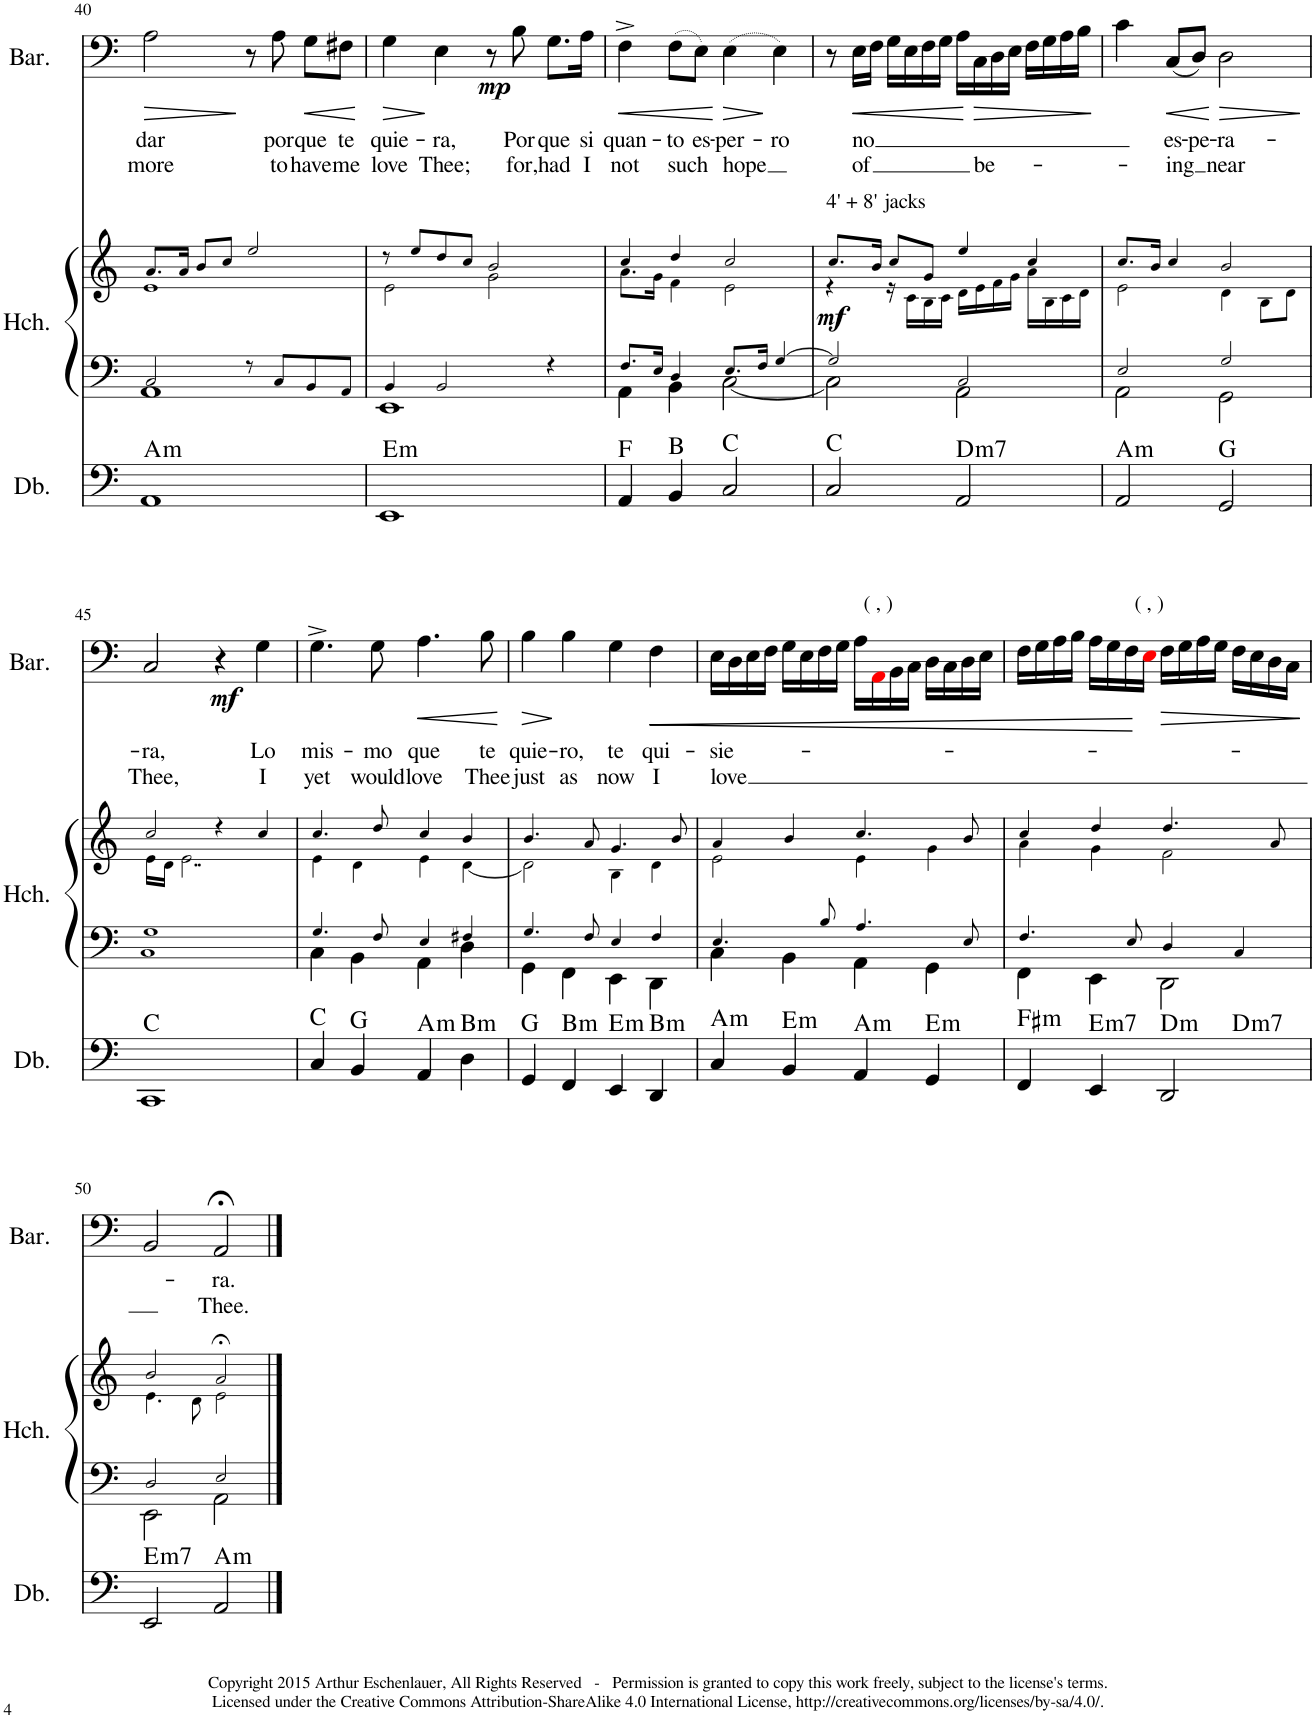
**kern	**harte	**kern	**kern	**dynam	**kern	**text	**text	**dynam
*part3	*part3	*part2	*part2	*part2	*part1	*part1	*part1	*part1
*staff4	*	*staff3	*staff2	*staff2/3	*staff1	*staff1	*staff1	*staff1
*I"Double Bass	*	*I"Harpsichord	*	*	*I"Baritone	*	*	*
*I'Db.	*	*I'Hch.	*	*	*I'Bar.	*	*	*
!!LO:PB:g=z
*clefF4	*	*clefF4	*clefG2	*	*clefF4	*	*	*
*k[]	*	*k[]	*k[]	*	*k[]	*	*	*
*M4/4	*	*M4/4	*M4/4	*	*M4/4	*	*	*
=40	=40	=40	=40	=40	=40	=40	=40	=40
*	*	*^	*^	*	*	*	*	*
!	!LO:H:kt=m	!	!	!	!	!	!	!LO:LY:b	!LO:LY:b	!LO:HP:b
1AA	A:min	2C!/	1AA	8.a!/L	1e!	.	2A\	dar	more	>
.	.	.	.	16a!/Jk	.	.	.	.	.	.
.	.	.	.	8b!/L	.	.	.	.	.	.
.	.	.	.	8cc!/J	.	.	.	.	.	.
.	.	8r	.	2ee!/	.	.	8r	.	.	]
!	!	!	!	!	!	!	!	!LO:LY:b	!LO:LY:b	!
.	.	8C!/L	.	.	.	.	8A\	por	to	.
!	!	!	!	!	!	!	!	!LO:LY:b	!LO:LY:b	!LO:HP:b
.	.	8BB!/	.	.	.	.	8G\L	que	have	<
!	!	!	!	!	!	!	!	!LO:LY:b	!LO:LY:b	!
.	.	8AA!/J	.	.	.	.	8F#X\J	te	me	.
*	*	*v	*v	*	*	*	*	*	*	*
*	*	*	*v	*v	*	*	*	*	*
.	.	.	.	.	.	.	.	[
=41	=41	=41	=41	=41	=41	=41	=41	=41
*	*	*^	*^	*	*	*	*	*
!	!LO:H:kt=m	!	!	!	!	!	!	!LO:LY:b	!LO:LY:b	!LO:HP:b
1EE	E:min	4BB!/	1EE	8r	2e!\	.	4G\	quie-	love	>
.	.	.	.	8ee!/L	.	.	.	.	.	.
!	!	!	!	!	!	!	!	!LO:LY:b	!LO:LY:b	!
.	.	2BB!/	.	8dd!/	.	.	4E\	-ra,	Thee;	]
.	.	.	.	8cc!/J	.	.	.	.	.	.
!	!	!	!	!	!	!	!	!	!	!LO:DY:b
.	.	.	.	2b!/	2g!\	.	8r	.	.	mp
!	!	!	!	!	!	!	!	!LO:LY:b	!LO:LY:b	!
.	.	.	.	.	.	.	8B\	Por	for,	.
!	!	!	!	!	!	!	!	!LO:LY:b	!LO:LY:b	!
.	.	4r	.	.	.	.	8.G\L	que	had	.
!	!	!	!	!	!	!	!	!LO:LY:b	!LO:LY:b	!
.	.	.	.	.	.	.	16A\Jk	si	I	.
=42	=42	=42	=42	=42	=42	=42	=42	=42	=42	=42
!	!	!	!	!	!	!	!	!LO:LY:b	!LO:LY:b	!LO:HP:b
4AA/	F:maj	8.F!/L	4AA\	4cc!/	8.a!\L	.	4F^\	quan-	not	<
.	.	16E!/Jk	.	.	16g!\Jk	.	.	.	.	.
!	!	!	!	!	!	!	!	!LO:LY:b	!LO:LY:b	!
4BB/	B:maj	4D!/	4BB\	4dd!/	4f!\	.	(8F\L	-to	such	.
!	!	!	!	!	!	!	!	!LO:LY:b	!	!
.	.	.	.	.	.	.	8E\J)	es-	.	.
!	!	!	!	!	!	!	!	!LO:LY:b	!LO:LY:b	!LO:HP:n=1:b
2C/	C:maj	8.E!/L	[2C\	2cc!/	2e!\	.	(4E\	-per-	hope	[ >
.	.	16F!/Jk	.	.	.	.	.	.	.	.
!	!	!	!	!	!	!	!	!LO:LY:b	!	!
.	.	[4G!/	.	.	.	.	4E\)	-ro	.	]
=43	=43	=43	=43	=43	=43	=43	=43	=43	=43	=43
!	!	!	!	!LO:TX:a:t=4' + 8' jacks	!	!	!	!	!	!
!	!	!	!	!	!	!LO:DY:b	!	!	!	!
2C/	C:maj	2G!/]	2C\]	8.cc!/L	4r	mf	8r	.	.	.
!	!	!	!	!	!	!	!	!LO:LY:b	!LO:LY:b	!LO:HP:b
.	.	.	.	.	.	.	16E\LL	no	-of	<
.	.	.	.	16b!/Jk	.	.	16F\JJ	.	.	.
.	.	.	.	8cc!/L	16r	.	16G\LL	.	.	.
.	.	.	.	.	16c!\LL	.	16E\	.	.	.
.	.	.	.	8g!/J	16B!\	.	16F\	.	.	.
.	.	.	.	.	16c!\JJ	.	16G\JJ	.	.	.
!	!LO:H:kt=m7	!	!	!	!	!	!	!	!	!
2AA/	D:min7	2C!/	2AA\	4ee!/	16d!\LL	.	16A\LL	.	.	.
!	!	!	!	!	!	!	!	!	!LO:LY:b	!LO:HP:n=1:b
.	.	.	.	.	16e!\	.	16C\	.	be-	[ >
.	.	.	.	.	16f!\	.	16D\	.	.	.
.	.	.	.	.	16g!\JJ	.	16E\JJ	.	.	.
.	.	.	.	4cc!/	16a!\LL	.	16F\LL	.	.	.
.	.	.	.	.	16B!\	.	16G\	.	.	.
.	.	.	.	.	16c!\	.	16A\	.	.	.
.	.	.	.	.	16d!\JJ	.	16B\JJ	.	.	.
*	*	*v	*v	*	*	*	*	*	*	*
*	*	*	*v	*v	*	*	*	*	*
.	.	.	.	.	.	.	.	]
=44	=44	=44	=44	=44	=44	=44	=44	=44
*	*	*^	*^	*	*	*	*	*
!	!LO:H:kt=m	!	!	!	!	!	!	!	!	!
2AA/	A:min	2E!/	2AA\	8.cc!/L	2e!\	.	4c\	.	.	.
.	.	.	.	16b!/Jk	.	.	.	.	.	.
!	!	!	!	!	!	!	!	!LO:LY:b	!LO:LY:b	!LO:HP:b
.	.	.	.	4cc!/	.	.	(8C/L	es-	-ing	<
!	!	!	!	!	!	!	!	!LO:LY:b	!	!
.	.	.	.	.	.	.	8D/J)	-pe-	.	.
!	!	!	!	!	!	!	!	!LO:LY:b	!LO:LY:b	!LO:HP:n=1:b
2GG/	G:maj	2G!/	2GG\	2b!/	4d!\	.	2D\	-ra-	near	[ >
.	.	.	.	.	8B!\L	.	.	.	.	.
.	.	.	.	.	8d!\J	.	.	.	.	.
*	*	*v	*v	*	*	*	*	*	*	*
*	*	*	*v	*v	*	*	*	*	*
.	.	.	.	.	.	.	.	]
!!LO:LB:g=z
=45	=45	=45	=45	=45	=45	=45	=45	=45
*	*	*^	*^	*	*	*	*	*
!	!	!	!	!	!	!	!	!LO:LY:b	!LO:LY:b	!
1CC	C:maj	1G!	1CCi 1C!	2cc!/	16e!\LL	.	2C/	-ra,	Thee,	.
.	.	.	.	.	16d!\JJ	.	.	.	.	.
.	.	.	.	.	2..e!\	.	.	.	.	.
!	!	!	!	!	!	!	!	!	!	!LO:DY:b
.	.	.	.	4r	.	.	4r	.	.	mf
!	!	!	!	!	!	!	!	!LO:LY:b	!LO:LY:b	!
.	.	.	.	4cc!/	.	.	4G\	Lo	I	.
=46	=46	=46	=46	=46	=46	=46	=46	=46	=46	=46
!	!	!	!	!	!	!	!	!LO:LY:b	!LO:LY:b	!
4C/	C:maj	4.G!/	4C\	4.cc!/	4e!\	.	4.G^\	mis-	yet	.
4BB/	G:maj	.	4BB\	.	4d!\	.	.	.	.	.
!	!	!	!	!	!	!	!	!LO:LY:b	!LO:LY:b	!
.	.	8F!/	.	8dd!/	.	.	8G\	-mo	would	.
!	!LO:H:kt=m	!	!	!	!	!	!	!LO:LY:b	!LO:LY:b	!LO:HP:b
4AA/	A:min	4E!/	4AA\	4cc!/	4e!\	.	4.A\	que	love	<
!	!LO:H:kt=m	!	!	!	!	!	!	!	!	!
4D\	B:min	4F#X!/	4D\	4b!/	[4d!\	.	.	.	.	.
!	!	!	!	!	!	!	!	!LO:LY:b	!LO:LY:b	!
.	.	.	.	.	.	.	8B\	te	Thee	.
*	*	*v	*v	*	*	*	*	*	*	*
*	*	*	*v	*v	*	*	*	*	*
.	.	.	.	.	.	.	.	[
=47	=47	=47	=47	=47	=47	=47	=47	=47
*	*	*^	*^	*	*	*	*	*
!	!	!	!	!	!	!	!	!LO:LY:b	!LO:LY:b	!LO:HP:b
4GG/	G:maj	4.G!/	4GG\	4.b!/	2d!\]	.	4B\	quie-	just	>
!	!LO:H:kt=m	!	!	!	!	!	!	!LO:LY:b	!LO:LY:b	!
4FFn/	B:min	.	4FF\	.	.	.	4B\	-ro,	as	]
.	.	8F!/	.	8a!/	.	.	.	.	.	.
!	!LO:H:kt=m	!	!	!	!	!	!	!LO:LY:b	!LO:LY:b	!
4EE/	E:min	4E!/	4EE\	4.g!/	4B!\	.	4G\	te	now	.
!	!LO:H:kt=m	!	!	!	!	!	!	!LO:LY:b	!LO:LY:b	!LO:HP:b
4DD/	B:min	4F!/	4DD\	.	4d!\	.	4F\	qui-	I	<
.	.	.	.	8b!/	.	.	.	.	.	.
=48	=48	=48	=48	=48	=48	=48	=48	=48	=48	=48
!	!LO:H:kt=m	!	!	!	!	!	!	!LO:LY:b	!LO:LY:b	!
4C/	A:min	4.E!/	4C\	4a!/	2e!\	.	16E\LL	-sie-	love	.
.	.	.	.	.	.	.	16D\	.	.	.
.	.	.	.	.	.	.	16E\	.	.	.
.	.	.	.	.	.	.	16F\JJ	.	.	.
!	!LO:H:kt=m	!	!	!	!	!	!	!	!	!
4BB/	E:min	.	4BB\	4b!/	.	.	16G\LL	.	.	.
.	.	.	.	.	.	.	16E\	.	.	.
.	.	8B!/	.	.	.	.	16F\	.	.	.
.	.	.	.	.	.	.	16G\JJ	.	.	.
!	!LO:H:kt=m	!	!	!	!	!	!	!	!	!
4AA/	A:min	4.A!/	4AA\	4.cc!/	4e!\	.	16A\LL	.	.	.
!	!	!	!	!	!	!	!LO:TX:a:t=( , )	!	!	!
.	.	.	.	.	.	.	16AAj\	.	.	.
.	.	.	.	.	.	.	16BB\	.	.	.
.	.	.	.	.	.	.	16C\JJ	.	.	.
!	!LO:H:kt=m	!	!	!	!	!	!	!	!	!
4GG/	E:min	.	4GG\	.	4g!\	.	16D\LL	.	.	.
.	.	.	.	.	.	.	16C\	.	.	.
.	.	8E!/	.	8b!/	.	.	16D\	.	.	.
.	.	.	.	.	.	.	16E\JJ	.	.	.
=49	=49	=49	=49	=49	=49	=49	=49	=49	=49	=49
!	!LO:H:kt=m	!	!	!	!	!	!	!	!	!
*^	*	*	*	*	*	*	*	*	*	*
4FFn/	2.ryy	F#:min	4.F!/	4FF\	4cc!/	4a!\	.	16F\LL	.	.	.
.	.	.	.	.	.	.	.	16G\	.	.	.
.	.	.	.	.	.	.	.	16A\	.	.	.
.	.	.	.	.	.	.	.	16B\JJ	.	.	.
!	!	!LO:H:kt=m7	!	!	!	!	!	!	!	!	!
4EE/	.	E:min7	.	4EE\	4dd!/	4g!\	.	16A\LL	.	.	.
.	.	.	.	.	.	.	.	16G\	.	.	.
.	.	.	8E!/	.	.	.	.	16F\	.	.	.
!	!	!	!	!	!	!	!	!LO:TX:a:t=( , )	!	!	!
.	.	.	.	.	.	.	.	16Ej\JJ	.	.	[
!	!	!LO:H:kt=m	!	!	!	!	!	!	!	!	!LO:HP:b
2DD/	.	D:min	4D!/	2DD\	4.dd!/	2f!\	.	16F\LL	.	.	>
.	.	.	.	.	.	.	.	16G\	.	.	.
.	.	.	.	.	.	.	.	16A\	.	.	.
.	.	.	.	.	.	.	.	16G\JJ	.	.	.
!	!	!LO:H:kt=m7	!	!	!	!	!	!	!	!	!
.	4ryy	D:min7	4C!/	.	.	.	.	16F\LL	.	.	.
.	.	.	.	.	.	.	.	16E\	.	.	.
.	.	.	.	.	8a!/	.	.	16D\	.	.	.
.	.	.	.	.	.	.	.	16C\JJ	.	.	.
*	*	*	*v	*v	*	*	*	*	*	*	*
*	*	*	*	*v	*v	*	*	*	*	*
.	.	.	.	.	.	.	.	.	]
!!LO:LB:g=z
=50	=50	=50	=50	=50	=50	=50	=50	=50	=50
*	*	*	*^	*^	*	*	*	*	*
!	!	!LO:H:kt=m7	!	!	!	!	!	!	!	!	!
*v	*v	*	*	*	*	*	*	*	*	*	*
2EE/	E:min7	2D!/	2EE\	2b!/	4.e!\	.	2BB/	.	.	.
.	.	.	.	.	8d!\	.	.	.	.	.
!	!LO:H:kt=m	!	!	!	!	!	!	!LO:LY:b	!LO:LY:b	!
2AA/	A:min	2E!/	2AA\	2a;<!/	2e!\	.	2AA;</	-ra.	Thee.	.
*	*	*v	*v	*	*	*	*	*	*	*
*	*	*	*v	*v	*	*	*	*	*
==	==	==	==	==	==	==	==	==
*-	*-	*-	*-	*-	*-	*-	*-	*-
